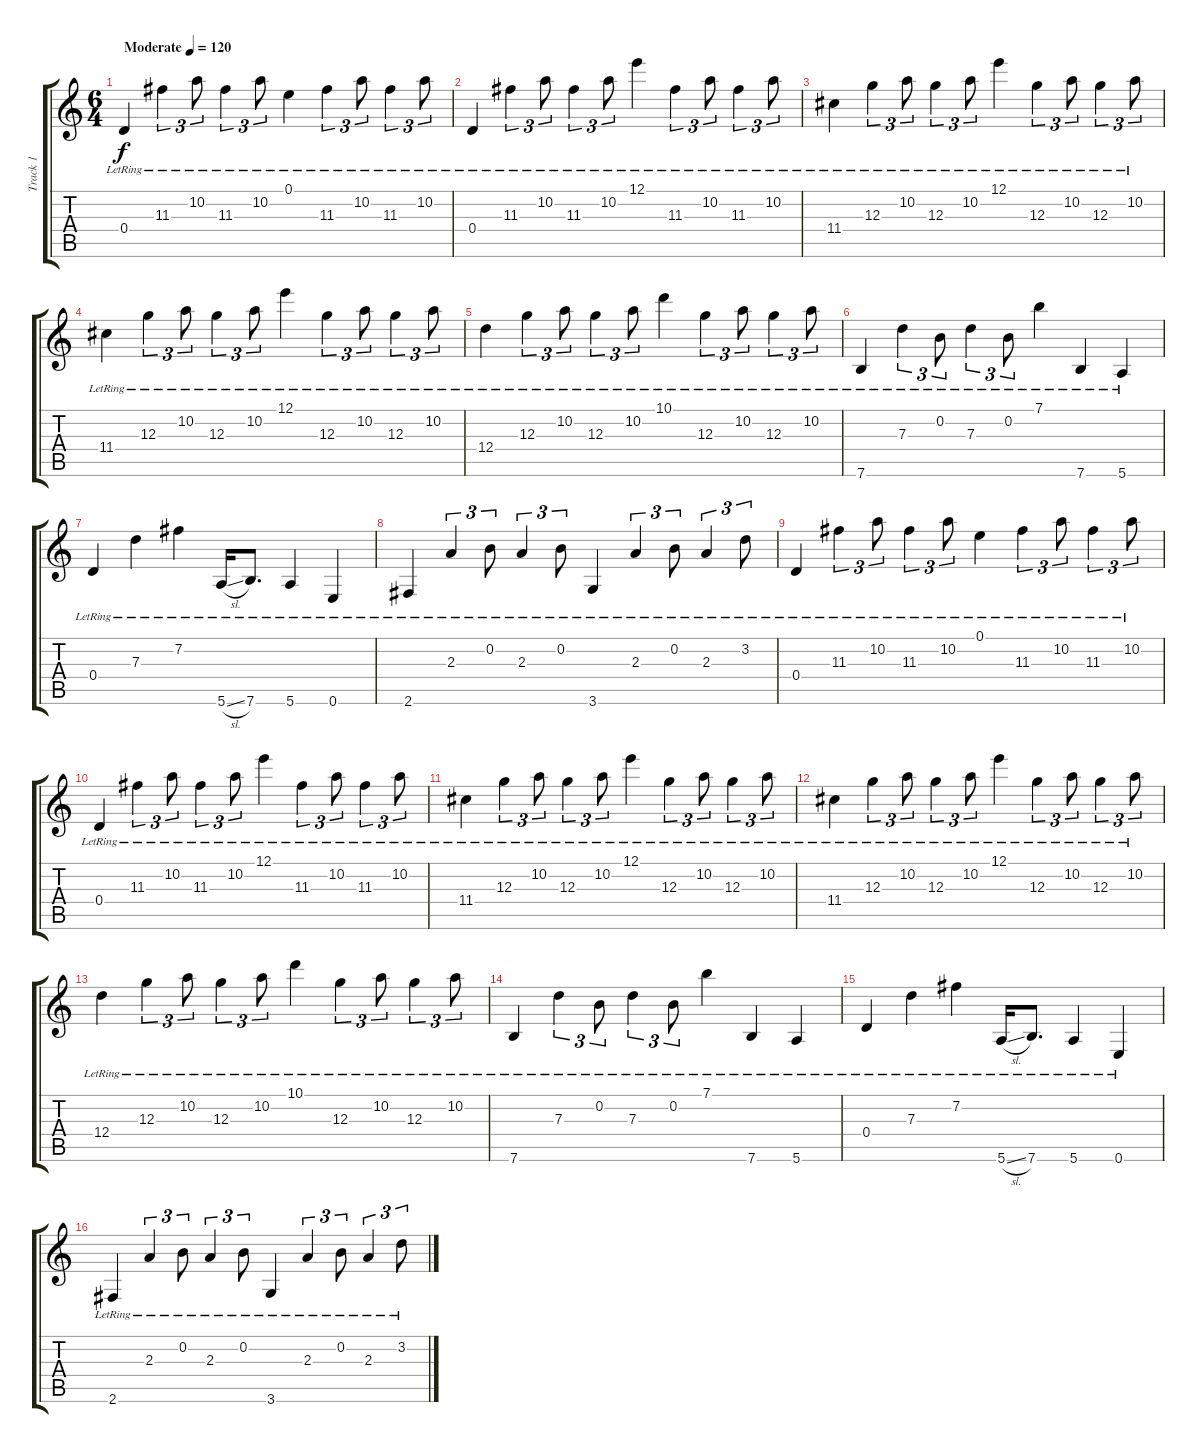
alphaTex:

\track ("Track 1" "Track 1") {instrument electricguitarclean}
\staff {score tabs}
\tuning (E4 B3 G3 D3 A2 E2) {hide}
\ts (6 4)
\tempo (120 "Moderate")
\clef g2
\ks c
0.4{lr}.4{dy f instrument electricguitarclean} 11.3{lr}.4{tu (3 2)} 10.2{lr}.8{tu (3 2)} 11.3{lr}.4{tu (3 2)} 10.2{lr}.8{tu (3 2)} 0.1{lr}.4 11.3{lr}.4{tu (3 2)} 10.2{lr}.8{tu (3 2)} 11.3{lr}.4{tu (3 2)} 10.2{lr}.8{tu (3 2)} |
0.4{lr}.4 11.3{lr}.4{tu (3 2)} 10.2{lr}.8{tu (3 2)} 11.3{lr}.4{tu (3 2)} 10.2{lr}.8{tu (3 2)} 12.1{lr}.4 11.3{lr}.4{tu (3 2)} 10.2{lr}.8{tu (3 2)} 11.3{lr}.4{tu (3 2)} 10.2{lr}.8{tu (3 2)} |
11.4{lr}.4 12.3{lr}.4{tu (3 2)} 10.2{lr}.8{tu (3 2)} 12.3{lr}.4{tu (3 2)} 10.2{lr}.8{tu (3 2)} 12.1{lr}.4 12.3{lr}.4{tu (3 2)} 10.2{lr}.8{tu (3 2)} 12.3{lr}.4{tu (3 2)} 10.2{lr}.8{tu (3 2)} |
11.4{lr}.4 12.3{lr}.4{tu (3 2)} 10.2{lr}.8{tu (3 2)} 12.3{lr}.4{tu (3 2)} 10.2{lr}.8{tu (3 2)} 12.1{lr}.4 12.3{lr}.4{tu (3 2)} 10.2{lr}.8{tu (3 2)} 12.3{lr}.4{tu (3 2)} 10.2{lr}.8{tu (3 2)} |
12.4{lr}.4 12.3{lr}.4{tu (3 2)} 10.2{lr}.8{tu (3 2)} 12.3{lr}.4{tu (3 2)} 10.2{lr}.8{tu (3 2)} 10.1{lr}.4 12.3{lr}.4{tu (3 2)} 10.2{lr}.8{tu (3 2)} 12.3{lr}.4{tu (3 2)} 10.2{lr}.8{tu (3 2)} |
7.6{lr}.4 7.3{lr}.4{tu (3 2)} 0.2{lr}.8{tu (3 2)} 7.3{lr}.4{tu (3 2)} 0.2{lr}.8{tu (3 2)} 7.1{lr}.4 7.6{lr}.4 5.6{lr}.4 |
0.4{lr}.4 7.3{lr}.4 7.2{lr}.4 5.6{sl lr}.16 7.6{lr}.8{d} 5.6{lr}.4 0.6{lr}.4 |
2.6{lr}.4 2.3{lr}.4{tu (3 2)} 0.2{lr}.8{tu (3 2)} 2.3{lr}.4{tu (3 2)} 0.2{lr}.8{tu (3 2)} 3.6{lr}.4 2.3{lr}.4{tu (3 2)} 0.2{lr}.8{tu (3 2)} 2.3{lr}.4{tu (3 2)} 3.2{lr}.8{tu (3 2)} |
0.4{lr}.4 11.3{lr}.4{tu (3 2)} 10.2{lr}.8{tu (3 2)} 11.3{lr}.4{tu (3 2)} 10.2{lr}.8{tu (3 2)} 0.1{lr}.4 11.3{lr}.4{tu (3 2)} 10.2{lr}.8{tu (3 2)} 11.3{lr}.4{tu (3 2)} 10.2{lr}.8{tu (3 2)} |
0.4{lr}.4 11.3{lr}.4{tu (3 2)} 10.2{lr}.8{tu (3 2)} 11.3{lr}.4{tu (3 2)} 10.2{lr}.8{tu (3 2)} 12.1{lr}.4 11.3{lr}.4{tu (3 2)} 10.2{lr}.8{tu (3 2)} 11.3{lr}.4{tu (3 2)} 10.2{lr}.8{tu (3 2)} |
11.4{lr}.4 12.3{lr}.4{tu (3 2)} 10.2{lr}.8{tu (3 2)} 12.3{lr}.4{tu (3 2)} 10.2{lr}.8{tu (3 2)} 12.1{lr}.4 12.3{lr}.4{tu (3 2)} 10.2{lr}.8{tu (3 2)} 12.3{lr}.4{tu (3 2)} 10.2{lr}.8{tu (3 2)} |
11.4{lr}.4 12.3{lr}.4{tu (3 2)} 10.2{lr}.8{tu (3 2)} 12.3{lr}.4{tu (3 2)} 10.2{lr}.8{tu (3 2)} 12.1{lr}.4 12.3{lr}.4{tu (3 2)} 10.2{lr}.8{tu (3 2)} 12.3{lr}.4{tu (3 2)} 10.2{lr}.8{tu (3 2)} |
12.4{lr}.4 12.3{lr}.4{tu (3 2)} 10.2{lr}.8{tu (3 2)} 12.3{lr}.4{tu (3 2)} 10.2{lr}.8{tu (3 2)} 10.1{lr}.4 12.3{lr}.4{tu (3 2)} 10.2{lr}.8{tu (3 2)} 12.3{lr}.4{tu (3 2)} 10.2{lr}.8{tu (3 2)} |
7.6{lr}.4 7.3{lr}.4{tu (3 2)} 0.2{lr}.8{tu (3 2)} 7.3{lr}.4{tu (3 2)} 0.2{lr}.8{tu (3 2)} 7.1{lr}.4 7.6{lr}.4 5.6{lr}.4 |
0.4{lr}.4 7.3{lr}.4 7.2{lr}.4 5.6{sl lr}.16 7.6{lr}.8{d} 5.6{lr}.4 0.6{lr}.4 |
2.6{lr}.4 2.3{lr}.4{tu (3 2)} 0.2{lr}.8{tu (3 2)} 2.3{lr}.4{tu (3 2)} 0.2{lr}.8{tu (3 2)} 3.6{lr}.4 2.3{lr}.4{tu (3 2)} 0.2{lr}.8{tu (3 2)} 2.3{lr}.4{tu (3 2)} 3.2{lr}.8{tu (3 2)}
